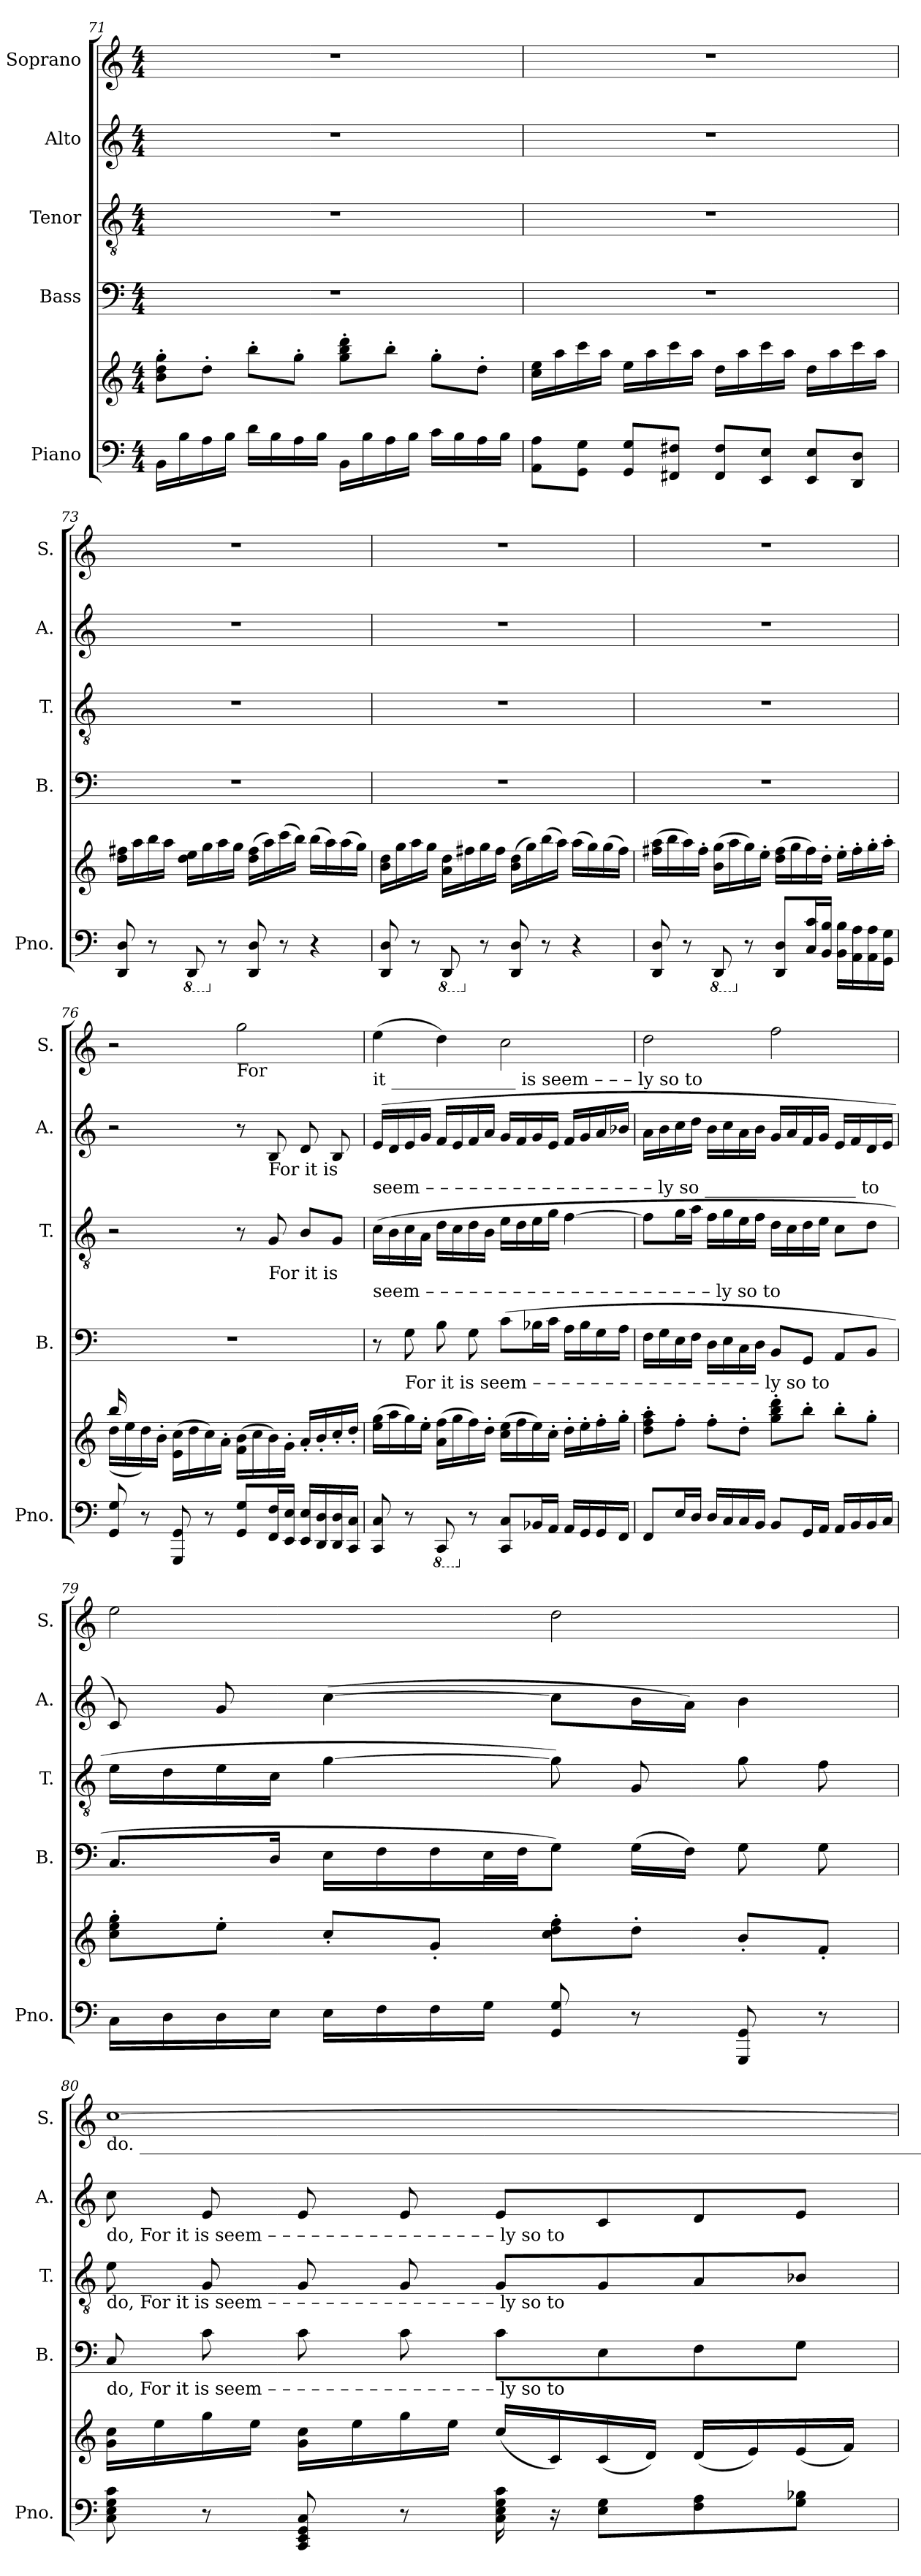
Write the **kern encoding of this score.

**kern	**kern	**kern	**kern	**kern	**kern
*part5	*part5	*part4	*part3	*part2	*part1
*staff6	*staff5	*staff4	*staff3	*staff2	*staff1
*I"Piano	*	*I"Bass	*I"Tenor	*I"Alto	*I"Soprano
*I'Pno.	*	*I'B.	*I'T.	*I'A.	*I'S.
*clefF4	*clefG2	*clefF4	*clefGv2	*clefG2	*clefG2
*k[]	*k[]	*k[]	*k[]	*k[]	*k[]
*M4/4	*M4/4	*M4/4	*M4/4	*M4/4	*M4/4
=71	=71	=71	=71	=71	=71
16BB\LL	8b\' 8dd\' 8gg\'L	1r	1r	1r	1r
16B\	.	.	.	.	.
16A\	8dd'\J	.	.	.	.
16B\JJ	.	.	.	.	.
16d\LL	8bb'\L	.	.	.	.
16B\	.	.	.	.	.
16A\	8gg'\J	.	.	.	.
16B\JJ	.	.	.	.	.
16BB\LL	8gg\' 8bb\' 8ddd\'L	.	.	.	.
16B\	.	.	.	.	.
16A\	8bb'\J	.	.	.	.
16B\JJ	.	.	.	.	.
16c\LL	8gg'\L	.	.	.	.
16B\	.	.	.	.	.
16A\	8dd'\J	.	.	.	.
16B\JJ	.	.	.	.	.
!!LO:LB:g=z
=72	=72	=72	=72	=72	=72
8AA\ 8A\L	16cc\ 16ee\LL	1r	1r	1r	1r
.	16aa\	.	.	.	.
8GG\ 8G\J	16ccc\	.	.	.	.
.	16aa\JJ	.	.	.	.
8GG/ 8G/L	16ee\LL	.	.	.	.
.	16aa\	.	.	.	.
8FF#X/ 8F#X/J	16ccc\	.	.	.	.
.	16aa\JJ	.	.	.	.
8FF#/ 8F#/L	16dd\LL	.	.	.	.
.	16aa\	.	.	.	.
8EE/ 8E/J	16ccc\	.	.	.	.
.	16aa\JJ	.	.	.	.
8EE/ 8E/L	16dd\LL	.	.	.	.
.	16aa\	.	.	.	.
8DD/ 8D/J	16ccc\	.	.	.	.
.	16aa\JJ	.	.	.	.
=73	=73	=73	=73	=73	=73
8DD/ 8D/	16dd\ 16ff#X\LL	1r	1r	1r	1r
.	16aa\	.	.	.	.
8r	16bb\	.	.	.	.
.	16aa\JJ	.	.	.	.
*8ba	*	*	*	*	*
8DDD/	16dd\ 16ee\LL	.	.	.	.
.	16gg\	.	.	.	.
*X8ba	*	*	*	*	*
8r	16aa\	.	.	.	.
.	16gg\JJ	.	.	.	.
8DD/ 8D/	(16dd\ 16ff#\LL	.	.	.	.
.	16aa\)	.	.	.	.
8r	(16ccc\	.	.	.	.
.	16bb\JJ)	.	.	.	.
4r	(16bb\LL	.	.	.	.
.	16aa\)	.	.	.	.
.	(16aa\	.	.	.	.
.	16gg\JJ)	.	.	.	.
!!LO:PB:g=z
=74	=74	=74	=74	=74	=74
8DD/ 8D/	16b\ 16dd\LL	1r	1r	1r	1r
.	16gg\	.	.	.	.
8r	16aa\	.	.	.	.
.	16gg\JJ	.	.	.	.
*8ba	*	*	*	*	*
8DDD/	16a\ 16dd\LL	.	.	.	.
.	16ff#X\	.	.	.	.
*X8ba	*	*	*	*	*
8r	16gg\	.	.	.	.
.	16ff#\JJ	.	.	.	.
8DD/ 8D/	(16b\ 16dd\LL	.	.	.	.
.	16gg\)	.	.	.	.
8r	(16bb\	.	.	.	.
.	16aa\JJ)	.	.	.	.
4r	(16aa\LL	.	.	.	.
.	16gg\)	.	.	.	.
.	(16gg\	.	.	.	.
.	16ff#\JJ)	.	.	.	.
=75	=75	=75	=75	=75	=75
8DD/ 8D/	(16ff#X\ 16aa\LL	1r	1r	1r	1r
.	16bb\	.	.	.	.
8r	16aa\)	.	.	.	.
.	16ff#'\JJ	.	.	.	.
*8ba	*	*	*	*	*
8DDD/	(16b\ 16gg\LL	.	.	.	.
.	16aa\	.	.	.	.
*X8ba	*	*	*	*	*
8r	16gg\)	.	.	.	.
.	16ee'\JJ	.	.	.	.
8DD/ 8D/L	(16dd\ 16ff#\LL	.	.	.	.
.	16gg\	.	.	.	.
16C/ 16c/L	16ff#\)	.	.	.	.
16BB/ 16B/JJ	16dd'\JJ	.	.	.	.
16BB\ 16B\LL	16ee'\LL	.	.	.	.
16AA\ 16A\	16ff#'\	.	.	.	.
16AA\ 16A\	16gg'\	.	.	.	.
16GG\ 16G\JJ	16aa'\JJ	.	.	.	.
=76	=76	=76	=76	=76	=76
*	*^	*	*	*	*
8GG/ 8G/	16bb/	(>16dd\LL	1r	2r	2r	2r
.	16ryy	16ee\	.	.	.	.
8r	8ryy	16dd\)	.	.	.	.
.	.	16b'\JJ	.	.	.	.
8GGG/ 8GG/	4ryy	(>16e\ 16cc\LL	.	.	.	.
.	.	16dd\	.	.	.	.
8r	.	16cc\)	.	.	.	.
.	.	16a'\JJ	.	.	.	.
!	!	!	!	!	!	!LO:TX:b:t=For
8GG/ 8G/L	2ryy	(>16f\ 16b\LL	.	8r	8r	2gg\
.	.	16cc\	.	.	.	.
!	!	!	!	!	!LO:TX:b:t=For      it         is	!
!	!	!	!	!LO:TX:b:t=For      it         is	!	!
16FF/ 16F/L	.	16b\)	.	8G/	8B/	.
16EE/ 16E/JJ	.	16g'\JJ	.	.	.	.
16EE/ 16E/LL	.	16a'/LL	.	8B/L	8d/	.
16DD/ 16D/	.	16b'/	.	.	.	.
16DD/ 16D/	.	16cc'/	.	8G/J	8B/	.
16CC/ 16C/JJ	.	16dd'/JJ	.	.	.	.
!!LO:LB:g=z
=77	=77	=77	=77	=77	=77	=77
!	!	!	!	!	!	!LO:TX:b:t=it  ______________       is                                          seem   –        –        –     ly                                        so                                         to
!	!	!	!	!	!LO:TX:b:t=seem       –        –        –        –        –        –        –        –        –        –        –        –        –        –        –        –      ly     so   _________________  to	!
!	!	!	!	!LO:TX:b:t=seem       –        –        –        –        –        –        –        –        –        –        –        –        –        –        –        –        –        –        –        –      ly      so    to	!	!
*	*v	*v	*	*	*	*
8CC/ 8C/	(16ee\ 16gg\LL	8r	(16c\LL	(16e/LL	(4ee\
.	16aa\	.	16B\	16d/	.
!	!	!LO:TX:b:t=For    it       is        seem       –        –        –        –        –        –        –        –        –        –        –        –        –        –        –        –      ly      so    to	!	!	!
8r	16gg\)	8G\	16c\	16e/	.
.	16ee'\JJ	.	16A\JJ	16g/JJ	.
*8ba	*	*	*	*	*
8CCC/	(16a\ 16ff\LL	8B\	16d\LL	16f/LL	4dd\)
.	16gg\	.	16c\	16e/	.
*X8ba	*	*	*	*	*
8r	16ff\)	8G\	16d\	16f/	.
.	16dd'\JJ	.	16B\JJ	16a/JJ	.
8CC/ 8C/L	(16cc\ 16ee\LL	(8c\L	16e\LL	16g/LL	2cc\
.	16ff\	.	16d\	16f/	.
16BB-X/L	16ee\)	16B-X\L	16e\	16g/	.
16AA/JJ	16cc'\JJ	16c\JJ	16g\JJ	16e/JJ	.
16AA/LL	16dd'\LL	16A\LL	[4f\	16f/LL	.
16GG/	16ee'\	16B-\	.	16g/	.
16GG/	16ff'\	16G\	.	16a/	.
16FF/JJ	16gg'\JJ	16A\JJ	.	16b-X/JJ	.
=78	=78	=78	=78	=78	=78
8FF/L	8dd\' 8ff\' 8aa\'L	16F\LL	8f\L]	16a\LL	2dd\
.	.	16G\	.	16b\	.
16E/L	8ff'\J	16E\	16g\L	16cc\	.
16D/JJ	.	16F\JJ	16a\JJ	16dd\JJ	.
16D/LL	8ff'\L	16D\LL	16f\LL	16b\LL	.
16C/	.	16E\	16g\	16cc\	.
16C/	8dd'\J	16C\	16e\	16a\	.
16BB/JJ	.	16D\JJ	16f\JJ	16b\JJ	.
8BB/L	8gg\' 8bb\' 8ddd\'L	8BB/L	16d\LL	16g/LL	2ff\
.	.	.	16c\	16a/	.
16GG/L	8bb'\J	8GG/J	16d\	16f/	.
16AA/JJ	.	.	16e\JJ	16g/JJ	.
16AA/LL	8bb'\L	8AA/L	8c\L	16e/LL	.
16BB/	.	.	.	16f/	.
16BB/	8gg'\J	8BB/J	8d\J	16d/	.
16C/JJ	.	.	.	16e/JJ	.
=79	=79	=79	=79	=79	=79
16C\LL	8cc\' 8ee\' 8gg\'L	8.C/L	16e\LL	8c/)	2ee\
16D\	.	.	16d\	.	.
16D\	8ee'\J	.	16e\	8g/	.
16E\JJ	.	16D/Jk	16c\JJ	.	.
16E\LL	8cc'/L	16E\LL	[4g\	([4cc\	.
16F\	.	16F\	.	.	.
16F\	8g'/J	16F\	.	.	.
16G\JJ	.	32E\L	.	.	.
.	.	32F\JJ	.	.	.
8GG/ 8G/	8cc\' 8dd\' 8ff\'L	8G\J)	8g\])	8cc\L]	2dd\
8r	8dd'\J	(16G\LL	8G/	16b\L	.
.	.	16F\JJ)	.	16a\JJ)	.
8GGG/ 8GG/	8b'/L	8G\	8g\	4b\	.
8r	8f'/J	8G\	8f\	.	.
!!LO:PB:g=z
=80	=80	=80	=80	=80	=80
!	!	!	!	!	!LO:TX:b:t=do. ___________________________________________________________________________________________________________________________
!	!	!	!	!LO:TX:b:t=do,   For    it      is      seem       –        –        –        –        –        –        –        –        –        –        –        –        –        –        –        –     ly     so      to	!
!	!	!	!LO:TX:b:t=do,   For    it      is      seem       –        –        –        –        –        –        –        –        –        –        –        –        –        –        –        –     ly     so      to	!	!
!	!	!LO:TX:b:t=do,   For    it      is      seem      –        –        –        –        –        –        –        –        –        –        –        –        –        –        –        –     ly     so      to	!	!	!
8C\ 8E\ 8G\ 8c\	16g\ 16cc\LL	8C/	8e\	8cc\	[1cc
.	16ee\	.	.	.	.
8r	16gg\	8c\	8G/	8e/	.
.	16ee\JJ	.	.	.	.
8CC/ 8EE/ 8GG/ 8C/	16g\ 16cc\LL	8c\	8G/	8e/	.
.	16ee\	.	.	.	.
8r	16gg\	8c\	8G/	8e/	.
.	16ee\JJ	.	.	.	.
16C\ 16E\ 16G\ 16c\	(16cc/LL	8c\L	8G/L	8e/L	.
16r	16c/)	.	.	.	.
8E\ 8G\L	(16c/	8E\	8G/	8c/	.
.	16d/JJ)	.	.	.	.
8F\ 8A\	(16d/LL	8F\	8A/	8d/	.
.	16e/)	.	.	.	.
8G\ 8B-X\J	(16e/	8G\J	8B-X/J	8e/J	.
.	16f/JJ)	.	.	.	.
=	=	=	=	=	=
*-	*-	*-	*-	*-	*-
